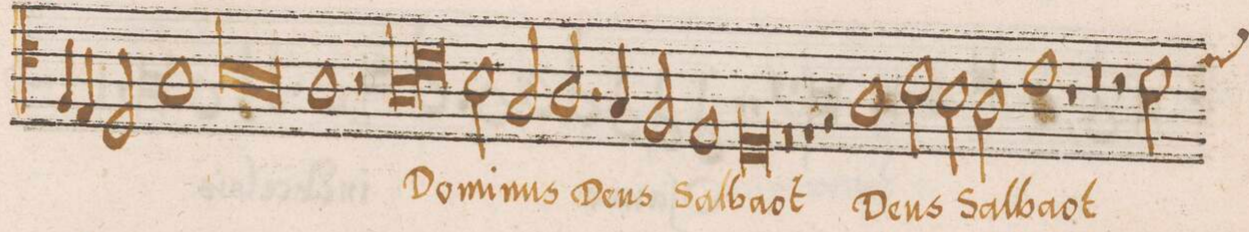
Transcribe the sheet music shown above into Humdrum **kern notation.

**kern	**text
*I"ALTVS	*
*clefC4	*
*k[]	*
*met(C|)	*
*M2/1	*
4F/	.
4E/	.
2D/	.
=12-	=12-
1A	.
*lig	*
1B	.
=13-	=13-
1A	.
*Xlig	*
1A	.
=14-	=14-
2r	.
*lig	*
1A	Do-
1c\	.
*Xlig	*
=15-	=15-
2B\	-mi-
2G/	-nus
2.A/	De-
=16-	=16-
4G/	-us
2F/	Sal-
1E	-ba-
=17-	=17-
0D	-ot
=18-	=18-
0r	.
=19-	=19-
1r	.
2r	.
1A\	De-
=20-	=20-
2c\	-us
2B\	Sal-
2A\	-ba-
=21-	=21-
1d	-ot
1r	.
=22-	=22-
0r	.
=23-	=23-
2r	.
2d\	.
*custos:f	*
*-	*-
